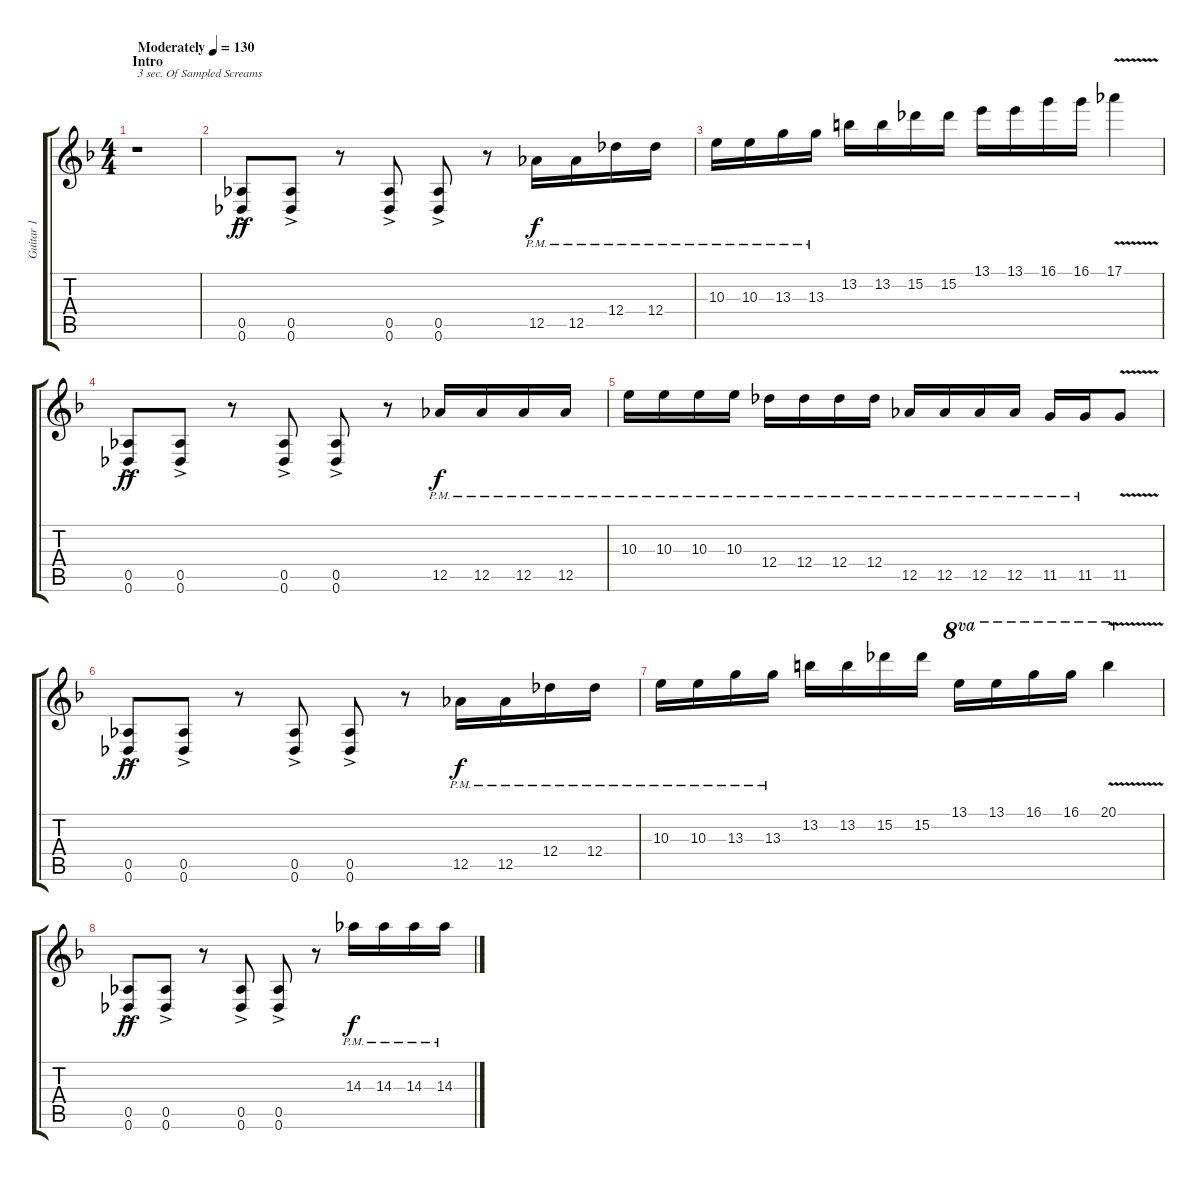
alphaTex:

\track ("Guitar 1" "Guitar 1") {instrument distortionguitar}
\staff {score tabs}
\tuning (Eb4 Bb3 Gb3 Db3 Ab2 Db2) {hide}
\ts (4 4)
\section ("" "Intro ")
\tempo (130 "Moderately")
\clef g2
\ks f
r.1{txt "3 sec. Of Sampled Screams" dy ff instrument distortionguitar} |
(0.5{ac} 0.6{ac}).8 (0.5{ac} 0.6{ac}).8 r.8 (0.5{ac} 0.6{ac}).8 (0.5{ac} 0.6{ac}).8 r.8 12.5{pm}.16{dy f} 12.5{pm}.16 12.4{pm}.16 12.4{pm}.16 |
10.3{pm}.16 10.3{pm}.16 13.3{pm}.16 13.3{pm}.16 13.2.16 13.2.16 15.2.16 15.2.16 13.1.16 13.1.16 16.1.16 16.1.16 17.1{v}.4 |
(0.5{ac} 0.6{ac}).8{dy ff} (0.5{ac} 0.6{ac}).8 r.8 (0.5{ac} 0.6{ac}).8 (0.5{ac} 0.6{ac}).8 r.8 12.5{pm}.16{dy f} 12.5{pm}.16 12.5{pm}.16 12.5{pm}.16 |
10.3{pm}.16 10.3{pm}.16 10.3{pm}.16 10.3{pm}.16 12.4{pm}.16 12.4{pm}.16 12.4{pm}.16 12.4{pm}.16 12.5{pm}.16 12.5{pm}.16 12.5{pm}.16 12.5{pm}.16 11.5{pm}.16 11.5{pm}.16 11.5{v}.8 |
(0.5{ac} 0.6{ac}).8{dy ff} (0.5{ac} 0.6{ac}).8 r.8 (0.5{ac} 0.6{ac}).8 (0.5{ac} 0.6{ac}).8 r.8 12.5{pm}.16{dy f} 12.5{pm}.16 12.4{pm}.16 12.4{pm}.16 |
10.3{pm}.16 10.3{pm}.16 13.3{pm}.16 13.3{pm}.16 13.2.16 13.2.16 15.2.16 15.2.16 13.1.16{ot 8va} 13.1.16{ot 8va} 16.1.16{ot 8va} 16.1.16{ot 8va} 20.1{v}.4{ot 8va} |
(0.5{ac} 0.6{ac}).8{dy ff} (0.5{ac} 0.6{ac}).8 r.8 (0.5{ac} 0.6{ac}).8 (0.5{ac} 0.6{ac}).8 r.8 14.3{pm}.16{dy f} 14.3{pm}.16 14.3{pm}.16 14.3{pm}.16
